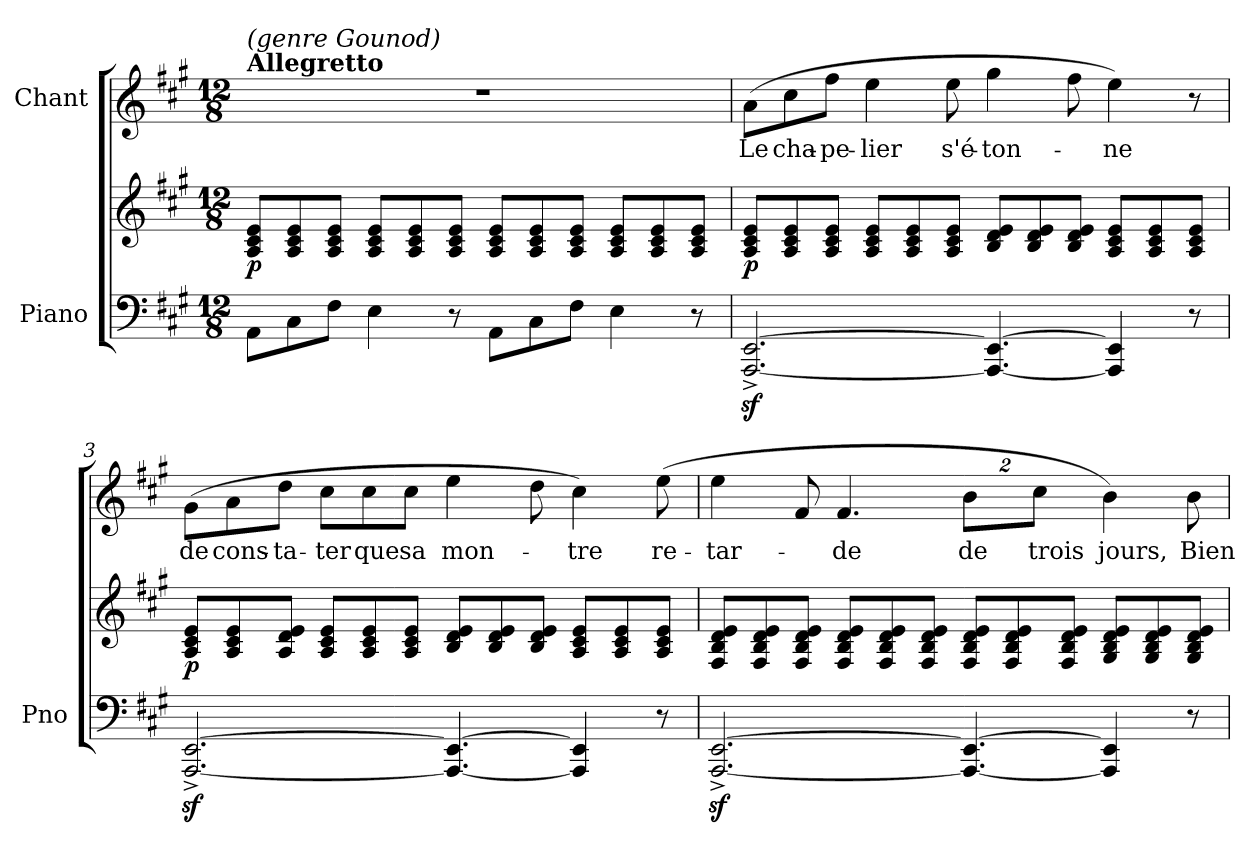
**kern	**kern	**dynam	**kern	**text
*part2	*part2	*part2	*part1	*part1
*staff3	*staff2	*staff2/3	*staff1	*staff1
*I"Piano	*	*	*I"Chant	*
*I'Pno	*	*	*	*
*clefF4	*clefG2	*	*clefG2	*
*k[f#c#g#]	*k[f#c#g#]	*	*k[f#c#g#]	*
*M12/8	*M12/8	*	*M12/8	*
=1	=1	=1	=1	=1
!	!	!	!LO:TX:a:B:t=Allegretto	!
!	!	!	!LO:TX:a:i:t=(genre Gounod)	!
!	!	!LO:DY:b	!	!
8AA\L	8A/ 8c#/ 8e/L	p	1.r	.
8C#\	8A/ 8c#/ 8e/	.	.	.
8F#\J	8A/ 8c#/ 8e/J	.	.	.
4E\	8A/ 8c#/ 8e/L	.	.	.
.	8A/ 8c#/ 8e/	.	.	.
8r	8A/ 8c#/ 8e/J	.	.	.
8AA\L	8A/ 8c#/ 8e/L	.	.	.
8C#\	8A/ 8c#/ 8e/	.	.	.
8F#\J	8A/ 8c#/ 8e/J	.	.	.
4E\	8A/ 8c#/ 8e/L	.	.	.
.	8A/ 8c#/ 8e/	.	.	.
8r	8A/ 8c#/ 8e/J	.	.	.
=2	=2	=2	=2	=2
!	!	!LO:DY:b	!	!LO:LY:b
[2.AAA/z<^ [2.EE/z<^	8A/ 8c#/ 8e/L	p	(8a\L	Le
!	!	!	!	!LO:LY:b
.	8A/ 8c#/ 8e/	.	8cc#\	cha-
!	!	!	!	!LO:LY:b
.	8A/ 8c#/ 8e/J	.	8ff#\J	-pe-
!	!	!	!	!LO:LY:b
.	8A/ 8c#/ 8e/L	.	4ee\	-lier
.	8A/ 8c#/ 8e/	.	.	.
!	!	!	!	!LO:LY:b
.	8A/ 8c#/ 8e/J	.	8ee\	s'é-
!	!	!	!	!LO:LY:b
4.AAA/_ 4.EE/_	8B/ 8d/ 8e/L	.	4gg#\	-ton-
.	8B/ 8d/ 8e/	.	.	.
.	8B/ 8d/ 8e/J	.	8ff#\	.
!	!	!	!	!LO:LY:b
4AAA/] 4EE/]	8A/ 8c#/ 8e/L	.	4ee\)	-ne
.	8A/ 8c#/ 8e/	.	.	.
8r	8A/ 8c#/ 8e/J	.	8r	.
!!LO:LB:g=z
=3	=3	=3	=3	=3
!	!	!LO:DY:b	!	!LO:LY:b
[2.AAA/z<^ [2.EE/z<^	8A/ 8c#/ 8e/L	p	(8g#\L	de
!	!	!	!	!LO:LY:b
.	8A/ 8c#/ 8e/	.	8a\	cons-
!	!	!	!	!LO:LY:b
.	8A/ 8d/ 8e/J	.	8dd\J	-ta-
!	!	!	!	!LO:LY:b
.	8A/ 8c#/ 8e/L	.	8cc#\L	-ter
!	!	!	!	!LO:LY:b
.	8A/ 8c#/ 8e/	.	8cc#\	que
!	!	!	!	!LO:LY:b
.	8A/ 8c#/ 8e/J	.	8cc#\J	sa
!	!	!	!	!LO:LY:b
4.AAA/_ 4.EE/_	8B/ 8d/ 8e/L	.	4ee\	mon-
.	8B/ 8d/ 8e/	.	.	.
.	8B/ 8d/ 8e/J	.	8dd\	.
!	!	!	!	!LO:LY:b
4AAA/] 4EE/]	8A/ 8c#/ 8e/L	.	4cc#\)	-tre
.	8A/ 8c#/ 8e/	.	.	.
!	!	!	!	!LO:LY:b
8r	8A/ 8c#/ 8e/J	.	(8ee\	re-
=4	=4	=4	=4	=4
!	!	!	!	!LO:LY:b
[2.AAA/z<^ [2.EE/z<^	8F#/ 8B/ 8d/ 8e/L	.	4ee\	-tar-
.	8F#/ 8B/ 8d/ 8e/	.	.	.
.	8F#/ 8B/ 8d/ 8e/J	.	8f#/	.
!	!	!	!	!LO:LY:b
.	8F#/ 8B/ 8d/ 8e/L	.	4.f#/	-de
.	8F#/ 8B/ 8d/ 8e/	.	.	.
.	8F#/ 8B/ 8d/ 8e/J	.	.	.
!	!	!	!	!LO:LY:b
4.AAA/_ 4.EE/_	8F#/ 8B/ 8d/ 8e/L	.	16%3b\L	de
.	8F#/ 8B/ 8d/ 8e/	.	.	.
!	!	!	!	!LO:LY:b
.	.	.	16%3cc#\J	trois
.	8F#/ 8B/ 8d/ 8e/J	.	.	.
!	!	!	!	!LO:LY:b
4AAA/] 4EE/]	8G#/ 8B/ 8d/ 8e/L	.	4b\)	jours,
.	8G#/ 8B/ 8d/ 8e/	.	.	.
!	!	!	!	!LO:LY:b
8r	8G#/ 8B/ 8d/ 8e/J	.	8b\	Bien
=	=	=	=	=
*-	*-	*-	*-	*-
